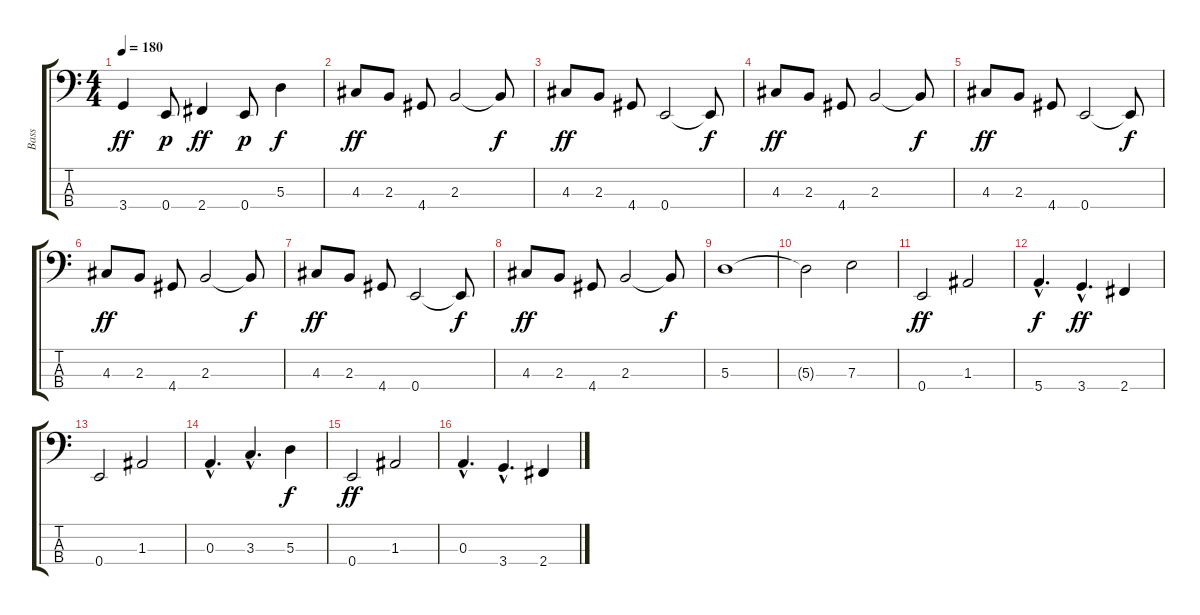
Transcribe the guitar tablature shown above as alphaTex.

\track ("Bass" "Bass") {instrument electricbasspick}
\staff {score tabs}
\tuning (G2 D2 A1 E1) {hide}
\ts (4 4)
\tempo 180
\clef f4
\ks c
3.4.4{dy ff} 0.4.8{dy p} 2.4.4{dy ff} 0.4.8{dy p} 5.3.4{dy f} |
4.3.8{dy ff} 2.3.8 4.4.8 2.3.2 2.3{t}.8{dy f} |
4.3.8{dy ff} 2.3.8 4.4.8 0.4.2 0.4{t}.8{dy f} |
4.3.8{dy ff} 2.3.8 4.4.8 2.3.2 2.3{t}.8{dy f} |
4.3.8{dy ff} 2.3.8 4.4.8 0.4.2 0.4{t}.8{dy f} |
4.3.8{dy ff} 2.3.8 4.4.8 2.3.2 2.3{t}.8{dy f} |
4.3.8{dy ff} 2.3.8 4.4.8 0.4.2 0.4{t}.8{dy f} |
4.3.8{dy ff} 2.3.8 4.4.8 2.3.2 2.3{t}.8{dy f} |
5.3.1 |
5.3{t}.2 7.3.2 |
0.4.2{dy ff} 1.3.2 |
5.4{hac}.4{d dy f} 3.4{hac}.4{d dy ff} 2.4.4 |
0.4.2 1.3.2 |
0.3{hac}.4{d} 3.3{hac}.4{d} 5.3.4{dy f} |
0.4.2{dy ff} 1.3.2 |
0.3{hac}.4{d} 3.4{hac}.4{d} 2.4.4
